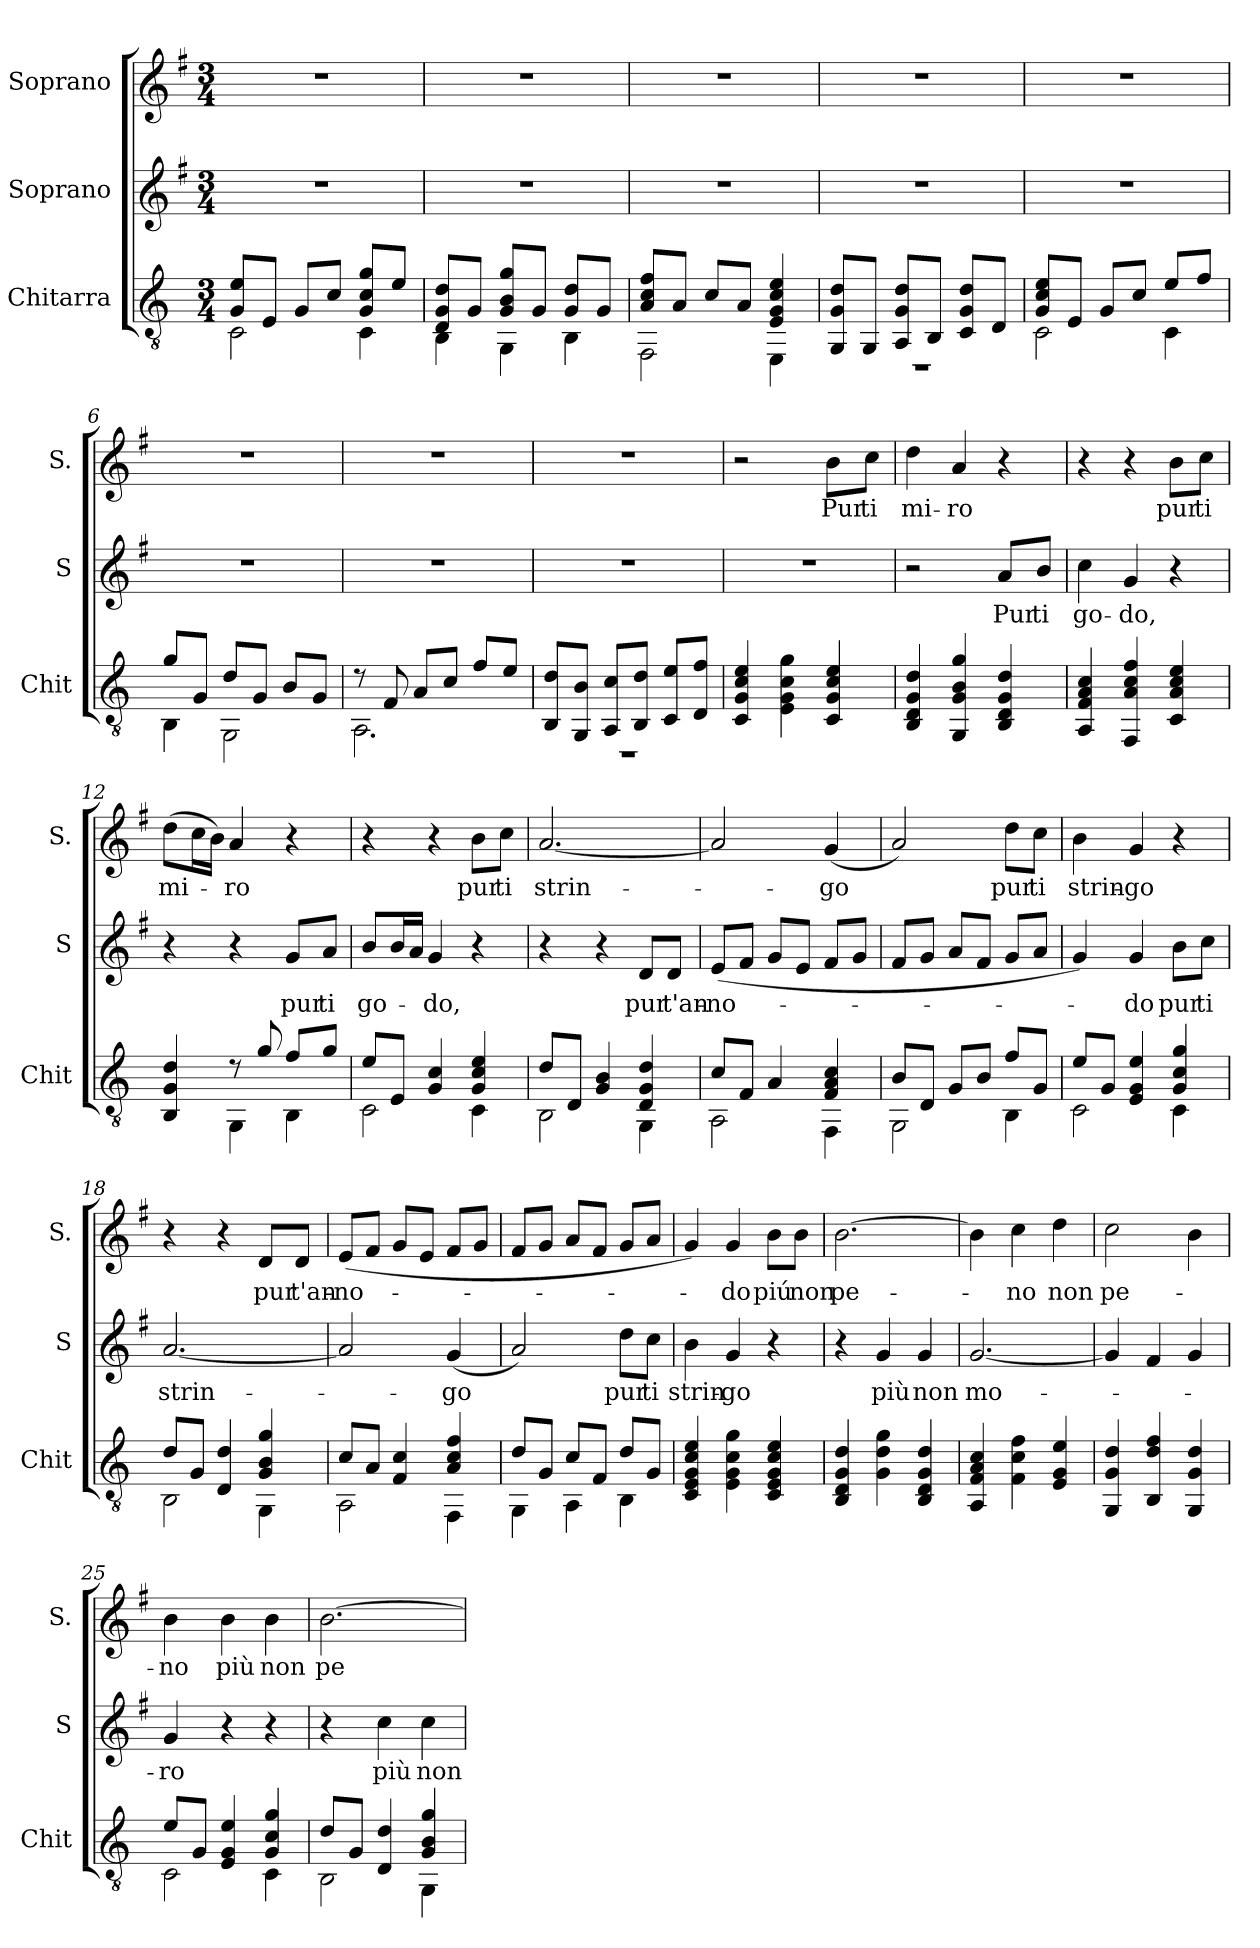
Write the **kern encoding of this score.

**kern	**kern	**text	**kern	**text
*part3	*part2	*part2	*part1	*part1
*staff3	*staff2	*staff2	*staff1	*staff1
*I"Chitarra	*I"Soprano	*	*I"Soprano	*
*I'Chit	*I'S	*	*I'S.	*
*clefGv2	*clefG2	*	*clefG2	*
*ITrd-4c-7	*	*	*	*
*k[f#]	*k[f#]	*	*k[f#]	*
*M3/4	*M3/4	*	*M3/4	*
*MM80	*MM80	*	*MM80	*
=1	=1	=1	=1	=1
*^	*	*	*	*
8d/ 8b/L	2G\	2.r	.	2.r	.
8B/J	.	.	.	.	.
8d/L	.	.	.	.	.
8g/J	.	.	.	.	.
8d/ 8g/ 8dd/L	4G\	.	.	.	.
8b/J	.	.	.	.	.
=2	=2	=2	=2	=2	=2
8A/ 8d/ 8a/L	4F#\	2.r	.	2.r	.
8d/J	.	.	.	.	.
8d/ 8f#/ 8dd/L	4D\	.	.	.	.
8d/J	.	.	.	.	.
8d/ 8a/L	4F#\	.	.	.	.
8d/J	.	.	.	.	.
=3	=3	=3	=3	=3	=3
8e/ 8g/ 8cc/L	2C\	2.r	.	2.r	.
8e/J	.	.	.	.	.
8g/L	.	.	.	.	.
8e/J	.	.	.	.	.
4B/ 4d/ 4g/ 4b/	4BB\	.	.	.	.
=4	=4	=4	=4	=4	=4
8D/ 8d/ 8a/L	2.r	2.r	.	2.r	.
8D/J	.	.	.	.	.
8E/ 8d/ 8a/L	.	.	.	.	.
8F#/J	.	.	.	.	.
8G/ 8d/ 8a/L	.	.	.	.	.
8A/J	.	.	.	.	.
=5	=5	=5	=5	=5	=5
8d/ 8g/ 8b/L	2G\	2.r	.	2.r	.
8B/J	.	.	.	.	.
8d/L	.	.	.	.	.
8g/J	.	.	.	.	.
8b/L	4G\	.	.	.	.
8cc/J	.	.	.	.	.
=6	=6	=6	=6	=6	=6
8dd/L	4F#\	2.r	.	2.r	.
8d/J	.	.	.	.	.
8a/L	2D\	.	.	.	.
8d/J	.	.	.	.	.
8f#/L	.	.	.	.	.
8d/J	.	.	.	.	.
!!LO:LB:g=z
=7	=7	=7	=7	=7	=7
8r	2.E\	2.r	.	2.r	.
8c/	.	.	.	.	.
8e/L	.	.	.	.	.
8g/J	.	.	.	.	.
8cc/L	.	.	.	.	.
8b/J	.	.	.	.	.
=8	=8	=8	=8	=8	=8
8F#/ 8a/L	2.r	2.r	.	2.r	.
8D/ 8f#/J	.	.	.	.	.
8E/ 8g/L	.	.	.	.	.
8F#/ 8a/J	.	.	.	.	.
8G/ 8b/L	.	.	.	.	.
8A/ 8cc/J	.	.	.	.	.
*v	*v	*	*	*	*
=9	=9	=9	=9	=9
4G/ 4d/ 4g/ 4b/	2.r	.	2r	.
4B\ 4d\ 4g\ 4dd\	.	.	.	.
!	!	!	!	!LO:LY:b
4G/ 4d/ 4g/ 4b/	.	.	8b\L	Pur
!	!	!	!	!LO:LY:b
.	.	.	8cc\J	ti
=10	=10	=10	=10	=10
!	!	!	!	!LO:LY:b
4F#/ 4A/ 4d/ 4a/	2r	.	4dd\	mi-
!	!	!	!	!LO:LY:b
4D/ 4d/ 4f#/ 4dd/	.	.	4a/	-ro
!	!	!LO:LY:b	!	!
4F#/ 4A/ 4d/ 4a/	8a/L	Pur	4r	.
!	!	!LO:LY:b	!	!
.	8b/J	ti	.	.
=11	=11	=11	=11	=11
!	!	!LO:LY:b	!	!
4E/ 4c/ 4e/ 4g/	4cc\	go-	4r	.
!	!	!LO:LY:b	!	!
4C/ 4e/ 4g/ 4cc/	4g/	-do,	4r	.
!	!	!	!	!LO:LY:b
4G/ 4e/ 4g/ 4b/	4r	.	8b\L	pur
!	!	!	!	!LO:LY:b
.	.	.	8cc\J	ti
=12	=12	=12	=12	=12
*^	*	*	*	*
!	!	!	!	!	!LO:LY:b
4F#/ 4d/ 4a/	4ryy	4r	.	(>8dd\L	mi-
.	.	.	.	16cc\L	.
.	.	.	.	16b\JJ)	.
!	!	!	!	!	!LO:LY:b
8r	4D\	4r	.	4a/	ro
8dd/	.	.	.	.	.
!	!	!	!LO:LY:b	!	!
8cc/L	4F#\	8g/L	pur	4r	.
!	!	!	!LO:LY:b	!	!
8dd/J	.	8a/J	ti	.	.
!!LO:LB:g=z
=13	=13	=13	=13	=13	=13
!	!	!	!LO:LY:b	!	!
8b/L	2G\	8b/L	go-	4r	.
8B/J	.	16b/L	.	.	.
.	.	16a/JJ	.	.	.
!	!	!	!LO:LY:b	!	!
4d/ 4g/	.	4g/	do,	4r	.
!	!	!	!	!	!LO:LY:b
4d/ 4g/ 4b/	4G\	4r	.	8b\L	pur
!	!	!	!	!	!LO:LY:b
.	.	.	.	8cc\J	ti
=14	=14	=14	=14	=14	=14
!	!	!	!	!	!LO:LY:b
8a/L	2F#\	4r	.	[2.a/	strin-
8A/J	.	.	.	.	.
4d/ 4f#/	.	4r	.	.	.
!	!	!	!LO:LY:b	!	!
4A/ 4d/ 4a/	4D\	8d/L	pur	.	.
!	!	!	!LO:LY:b	!	!
.	.	8d/J	t'an-	.	.
=15	=15	=15	=15	=15	=15
!	!	!	!LO:LY:b	!	!
8g/L	2E\	(>8e/L	-no-	2a/]	.
8c/J	.	8f#/J	.	.	.
4e/	.	8g/L	.	.	.
.	.	8e/J	.	.	.
!	!	!	!	!	!LO:LY:b
4c/ 4e/ 4g/	4C\	8f#/L	.	(<4g/	go
.	.	8g/J	.	.	.
=16	=16	=16	=16	=16	=16
8f#/L	2D\	8f#/L	.	2a/)	.
8A/J	.	8g/J	.	.	.
8d/L	.	8a/L	.	.	.
8f#/J	.	8f#/J	.	.	.
!	!	!	!	!	!LO:LY:b
8cc/L	4F#\	8g/L	.	8dd\L	pur
!	!	!	!	!	!LO:LY:b
8d/J	.	8a/J	.	8cc\J	ti
=17	=17	=17	=17	=17	=17
!	!	!	!	!	!LO:LY:b
8b/L	2G\	4g/)	.	4b\	strin-
8d/J	.	.	.	.	.
!	!	!	!LO:LY:b	!	!LO:LY:b
4B/ 4d/ 4b/	.	4g/	do	4g/	-go
!	!	!	!LO:LY:b	!	!
4d/ 4g/ 4dd/	4G\	8b\L	pur	4r	.
!	!	!	!LO:LY:b	!	!
.	.	8cc\J	ti	.	.
=18	=18	=18	=18	=18	=18
!	!	!	!LO:LY:b	!	!
8a/L	2F#\	[2.a/	strin-	4r	.
8d/J	.	.	.	.	.
4A/ 4a/	.	.	.	4r	.
!	!	!	!	!	!LO:LY:b
4d/ 4f#/ 4dd/	4D\	.	.	8d/L	pur
!	!	!	!	!	!LO:LY:b
.	.	.	.	8d/J	t'an-
!!LO:PB:g=z
=19	=19	=19	=19	=19	=19
!	!	!	!	!	!LO:LY:b
8g/L	2E\	2a/]	.	(>8e/L	-no-
8e/J	.	.	.	8f#/J	.
4c/ 4g/	.	.	.	8g/L	.
.	.	.	.	8e/J	.
!	!	!	!LO:LY:b	!	!
4e/ 4g/ 4cc/	4C\	(<4g/	go	8f#/L	.
.	.	.	.	8g/J	.
=20	=20	=20	=20	=20	=20
8a/L	4D\	2a/)	.	8f#/L	.
8d/J	.	.	.	8g/J	.
8g/L	4E\	.	.	8a/L	.
8c/J	.	.	.	8f#/J	.
!	!	!	!LO:LY:b	!	!
8a/L	4F#\	8dd\L	pur	8g/L	.
!	!	!	!LO:LY:b	!	!
8d/J	.	8cc\J	ti	8a/J	.
*v	*v	*	*	*	*
=21	=21	=21	=21	=21
!	!	!LO:LY:b	!	!
4G/ 4B/ 4d/ 4g/ 4b/	4b\	strin-	4g/)	.
!	!	!LO:LY:b	!	!LO:LY:b
4B\ 4d\ 4g\ 4dd\	4g/	-go	4g/	do
!	!	!	!	!LO:LY:b
4G/ 4B/ 4d/ 4g/ 4b/	4r	.	8b\L	piú
!	!	!	!	!LO:LY:b
.	.	.	8b\J	non
=22	=22	=22	=22	=22
!	!	!	!	!LO:LY:b
4F#/ 4A/ 4d/ 4a/	4r	.	[2.b\	pe-
!	!	!LO:LY:b	!	!
4d\ 4a\ 4dd\	4g/	più	.	.
!	!	!LO:LY:b	!	!
4F#/ 4A/ 4d/ 4a/	4g/	non	.	.
=23	=23	=23	=23	=23
!	!	!LO:LY:b	!	!
4E/ 4c/ 4e/ 4g/	[2.g/	mo-	4b\]	.
!	!	!	!	!LO:LY:b
4c\ 4g\ 4cc\	.	.	4cc\	no
!	!	!	!	!LO:LY:b
4B/ 4d/ 4b/	.	.	4dd\	non
=24	=24	=24	=24	=24
!	!	!	!	!LO:LY:b
4D/ 4d/ 4a/	4g/]	.	2cc\	pe-
4F#/ 4a/ 4cc/	4f#/	.	.	.
4D/ 4d/ 4a/	4g/	.	4b\	.
=25	=25	=25	=25	=25
*^	*	*	*	*
!	!	!	!LO:LY:b	!	!LO:LY:b
8b/L	2G\	4g/	-ro	4b\	no
8d/J	.	.	.	.	.
!	!	!	!	!	!LO:LY:b
4B/ 4d/ 4b/	.	4r	.	4b\	più
!	!	!	!	!	!LO:LY:b
4d/ 4g/ 4dd/	4G\	4r	.	4b\	non
!!LO:LB:g=z
=26	=26	=26	=26	=26	=26
!	!	!	!	!	!LO:LY:b
8a/L	2F#\	4r	.	[2.b\	pe-
8d/J	.	.	.	.	.
!	!	!	!LO:LY:b	!	!
4A/ 4a/	.	4cc\	più	.	.
!	!	!	!LO:LY:b	!	!
4d/ 4f#/ 4dd/	4D\	4cc\	non	.	.
*v	*v	*	*	*	*
=	=	=	=	=
*-	*-	*-	*-	*-
